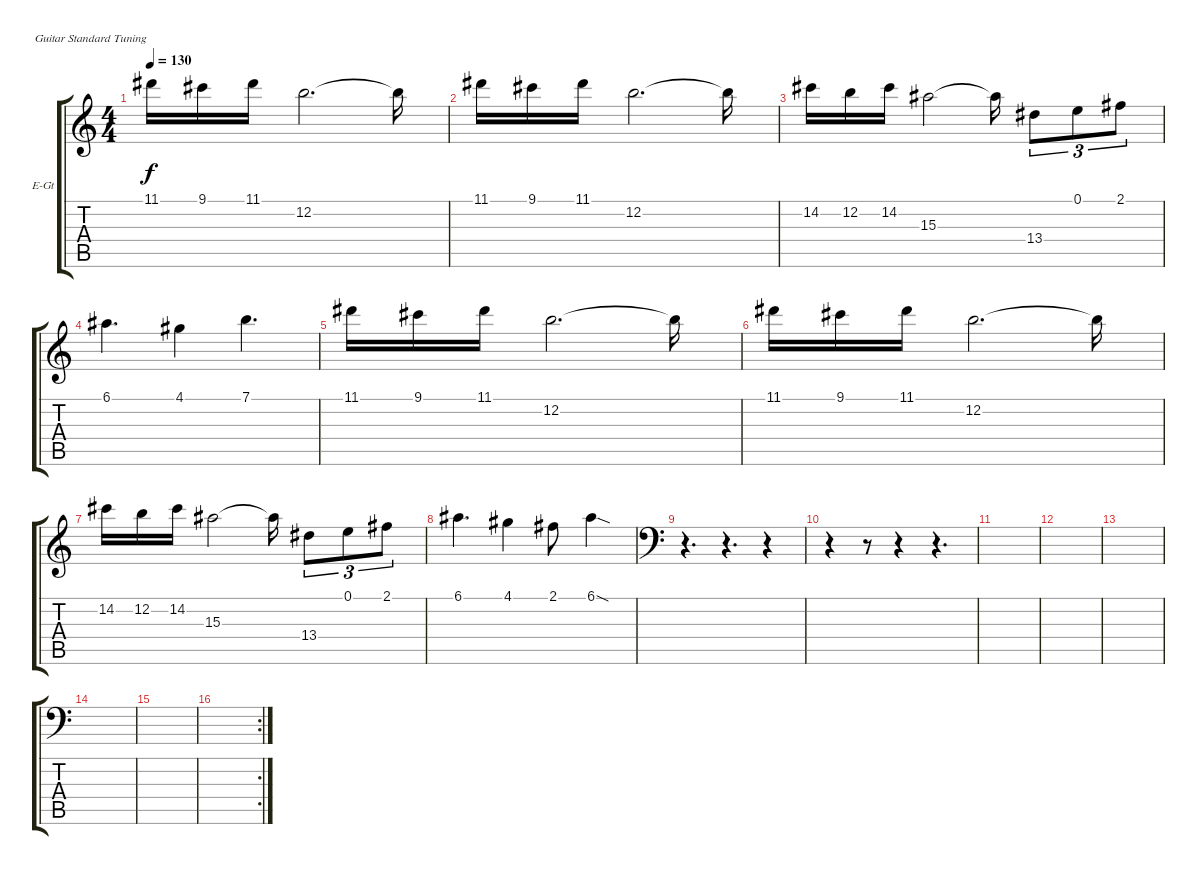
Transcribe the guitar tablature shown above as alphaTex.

\defaultSystemsLayout 4
\bracketExtendMode groupsimilarinstruments
\firstSystemTrackNameOrientation horizontal
\otherSystemsTrackNameOrientation horizontal
\track ("Electric Guitar" "E-Gt") {instrument electricguitarclean}
\staff {score tabs}
\tuning (E4 B3 G3 D3 A2 E2)
\ts (4 4)
\tempo 130
\clef g2
\ks c
11.1.16{dy f} 9.1.16 11.1.16 12.2.2{d} 12.2{t}.16 |
11.1.16 9.1.16 11.1.16 12.2.2{d} 12.2{t}.16 |
14.2.16 12.2.16 14.2.16 15.3.2 15.3{t}.16 13.4.8{tu (3 2)} 0.1.8{tu (3 2)} 2.1.8{tu (3 2)} |
6.1.4{d} 4.1.4 7.1.4{d} |
11.1.16 9.1.16 11.1.16 12.2.2{d} 12.2{t}.16 |
11.1.16 9.1.16 11.1.16 12.2.2{d} 12.2{t}.16 |
14.2.16 12.2.16 14.2.16 15.3.2 15.3{t}.16 13.4.8{tu (3 2)} 0.1.8{tu (3 2)} 2.1.8{tu (3 2)} |
6.1.4{d} 4.1.4 2.1.8 6.1{sod}.4 |
\clef f4
r.4{d} r.4{d} r.4 |
r.4 r.8 r.4 r.4{d} |
|
|
|
|
|
\rc 2
